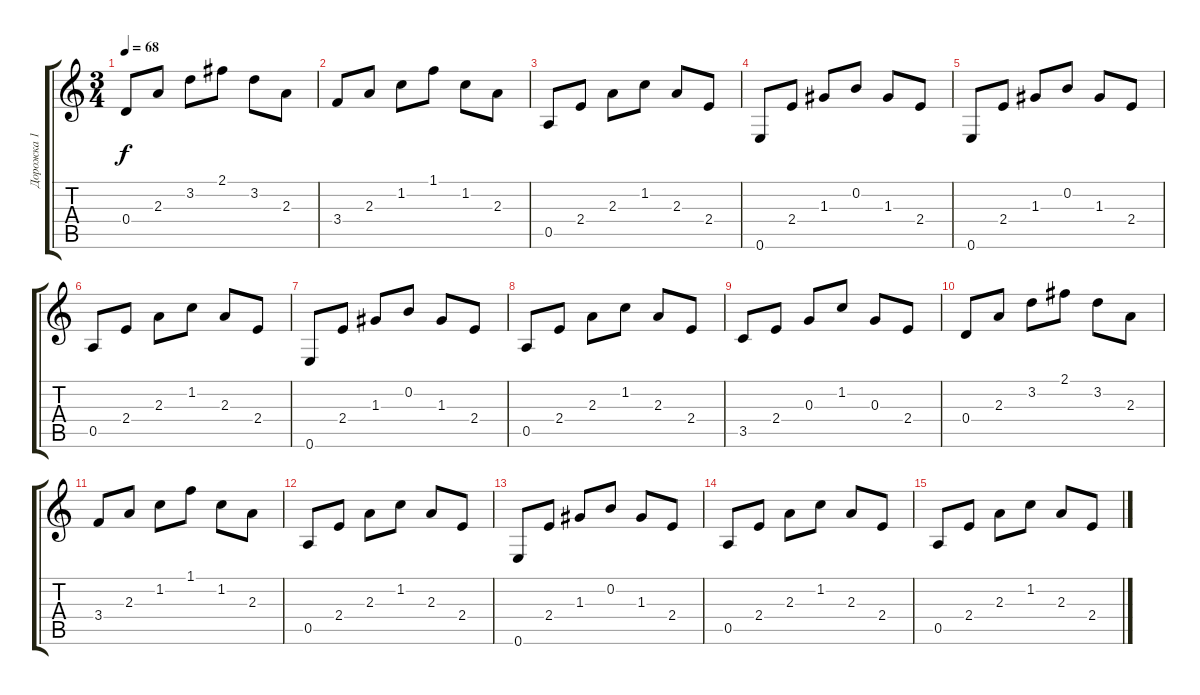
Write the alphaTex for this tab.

\track ("Дорожка 1" "Дорожка 1") {instrument overdrivenguitar}
\staff {score tabs}
\tuning (E4 B3 G3 D3 A2 E2) {hide}
\ts (3 4)
\tempo 68
\clef g2
\ks c
0.4.8{dy f} 2.3.8 3.2.8 2.1.8 3.2.8 2.3.8 |
3.4.8 2.3.8 1.2.8 1.1.8 1.2.8 2.3.8 |
0.5.8 2.4.8 2.3.8 1.2.8 2.3.8 2.4.8 |
0.6.8 2.4.8 1.3.8 0.2.8 1.3.8 2.4.8 |
0.6.8 2.4.8 1.3.8 0.2.8 1.3.8 2.4.8 |
0.5.8 2.4.8 2.3.8 1.2.8 2.3.8 2.4.8 |
0.6.8 2.4.8 1.3.8 0.2.8 1.3.8 2.4.8 |
0.5.8 2.4.8 2.3.8 1.2.8 2.3.8 2.4.8 |
3.5.8 2.4.8 0.3.8 1.2.8 0.3.8 2.4.8 |
0.4.8 2.3.8 3.2.8 2.1.8 3.2.8 2.3.8 |
3.4.8 2.3.8 1.2.8 1.1.8 1.2.8 2.3.8 |
0.5.8 2.4.8 2.3.8 1.2.8 2.3.8 2.4.8 |
0.6.8 2.4.8 1.3.8 0.2.8 1.3.8 2.4.8 |
0.5.8 2.4.8 2.3.8 1.2.8 2.3.8 2.4.8 |
0.5.8 2.4.8 2.3.8 1.2.8 2.3.8 2.4.8
